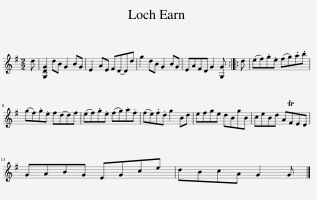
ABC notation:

X:1
L:1/8
M:2/2
I:linebreak $
K:G
V:1 treble
V:1
 d | [G,DG]2 dB G2 BG | E2 AE FD-Dd | g2 dB G2 BG | EAFD G2 [G,G] :: %5
 d | (ef).g.e (fg).a.b |$ (gf).g.e fd-df | (ef).g.e (fg).a.f | (fe).f.d g2 Bd | %10
 efge dBgB | ceBd ATFED |$ GABG EGce | dBcA G2 G |] %14
